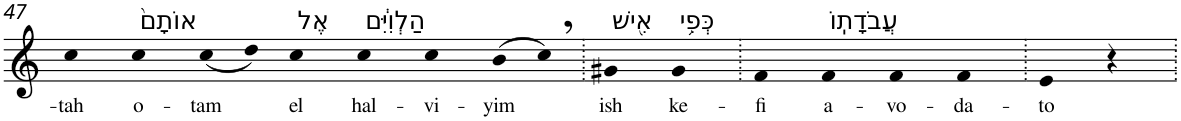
**kern	**text
*part1	*part1
*staff1	*staff1
*I"Piano	*
*I'Pno	*
!!LO:PB:g=z
*clefG2	*
*k[]	*
=47	=47
!	!LO:LY:b
4cc	-tah
!LO:TX:a:t=אוֹתָם֙	!
!	!LO:LY:b
4cc	o-
!	!LO:LY:b
(<8cc	-tam
8dd)	.
!LO:TX:a:t=אֶל	!
!	!LO:LY:b
4cc	el
!LO:TX:a:t=הַלְוִיִּ֔ם	!
!	!LO:LY:b
4cc	hal-
!	!LO:LY:b
4cc	-vi-
!	!LO:LY:b
(>8b	-yim
8cc,)	.
=48.	=48.
!LO:TX:a:t=אִ֖ישׁ	!
!	!LO:LY:b
4g#X	ish
!LO:TX:a:t=כְּפִ֥י	!
!	!LO:LY:b
4g#	ke-
=49.	=49.
!	!LO:LY:b
4f	-fi
!LO:TX:a:t=עֲבֹדָתֽוֹ	!
!	!LO:LY:b
4f	a-
!	!LO:LY:b
4f	-vo-
!	!LO:LY:b
4f	-da-
=50.	=50.
!	!LO:LY:b
4e	-to
4r	.
=.	=.
*-	*-
